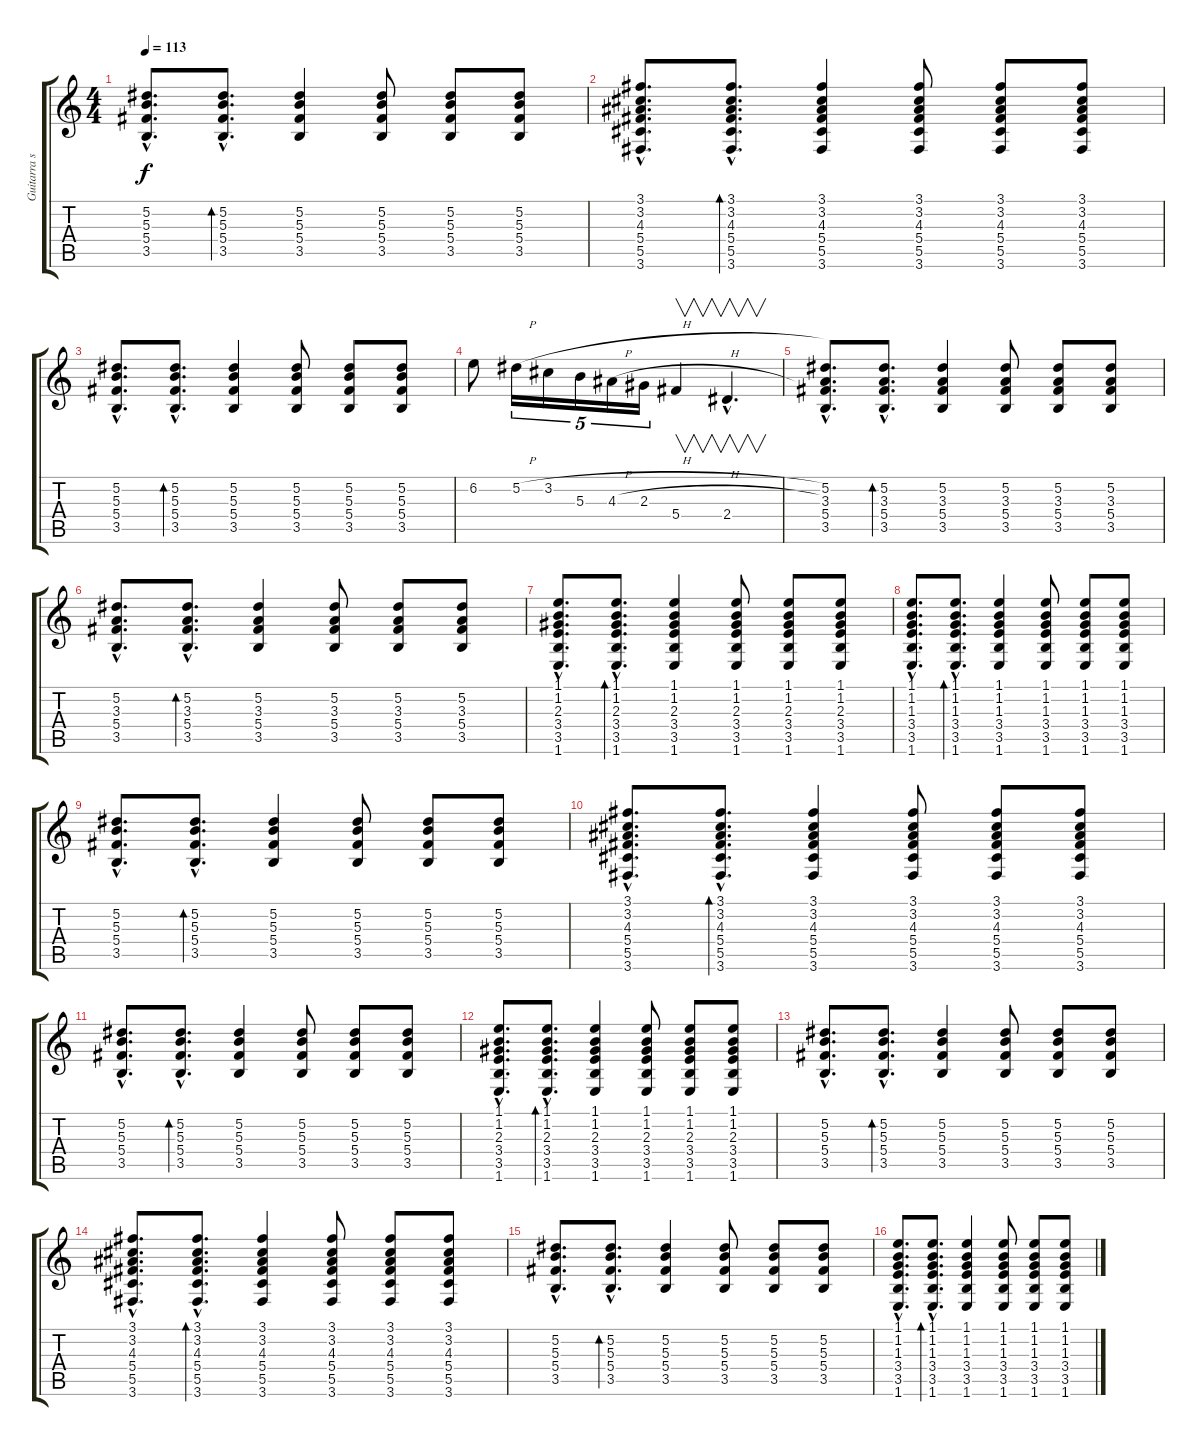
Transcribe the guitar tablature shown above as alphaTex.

\track ("Guitarra solista" "Guitarra s") {instrument acousticguitarsteel}
\staff {score tabs}
\tuning (Eb4 Bb3 Gb3 Db3 Ab2 Eb2) {hide}
\ts (4 4)
\tempo 113
\clef g2
\ks c
(5.2{hac} 5.3{hac} 5.4{hac} 3.5{hac}).8{d dy f} (5.2{hac} 5.3{hac} 5.4{hac} 3.5{hac}).8{d bd 240} (5.2 5.3 5.4 3.5).4 (5.2 5.3 5.4 3.5).8 (5.2 5.3 5.4 3.5).8 (5.2 5.3 5.4 3.5).8 |
(3.1{hac} 3.2{hac} 4.3{hac} 5.4{hac} 5.5{hac} 3.6{hac}).8{d} (3.1{hac} 3.2{hac} 4.3{hac} 5.4{hac} 5.5{hac} 3.6{hac}).8{d bd 240} (3.1 3.2 4.3 5.4 5.5 3.6).4 (3.1 3.2 4.3 5.4 5.5 3.6).8 (3.1 3.2 4.3 5.4 5.5 3.6).8 (3.1 3.2 4.3 5.4 5.5 3.6).8 |
(5.2{hac} 5.3{hac} 5.4{hac} 3.5{hac}).8{d} (5.2{hac} 5.3{hac} 5.4{hac} 3.5{hac}).8{d bd 240} (5.2 5.3 5.4 3.5).4 (5.2 5.3 5.4 3.5).8 (5.2 5.3 5.4 3.5).8 (5.2 5.3 5.4 3.5).8 |
6.2.8 5.2{h}.16{tu (5 4)} 3.2{h}.16{tu (5 4)} 5.3.16{tu (5 4)} 4.3{h}.16{tu (5 4)} 2.3{h}.16{tu (5 4)} 5.4.4{v} 2.4{hac}.4{v d} |
(5.2{hac} 3.3{hac} 5.4{hac} 3.5{hac}).8{d} (5.2{hac} 3.3{hac} 5.4{hac} 3.5{hac}).8{d bd 240} (5.2 3.3 5.4 3.5).4 (5.2 3.3 5.4 3.5).8 (5.2 3.3 5.4 3.5).8 (5.2 3.3 5.4 3.5).8 |
(5.2{hac} 3.3{hac} 5.4{hac} 3.5{hac}).8{d} (5.2{hac} 3.3{hac} 5.4{hac} 3.5{hac}).8{d bd 240} (5.2 3.3 5.4 3.5).4 (5.2 3.3 5.4 3.5).8 (5.2 3.3 5.4 3.5).8 (5.2 3.3 5.4 3.5).8 |
(1.1{hac} 1.2{hac} 2.3{hac} 3.4{hac} 3.5{hac} 1.6{hac}).8{d} (1.1{hac} 1.2{hac} 2.3{hac} 3.4{hac} 3.5{hac} 1.6{hac}).8{d bd 240} (1.1 1.2 2.3 3.4 3.5 1.6).4 (1.1 1.2 2.3 3.4 3.5 1.6).8 (1.1 1.2 2.3 3.4 3.5 1.6).8 (1.1 1.2 2.3 3.4 3.5 1.6).8 |
(1.1{hac} 1.2{hac} 1.3{hac} 3.4{hac} 3.5{hac} 1.6{hac}).8{d} (1.1{hac} 1.2{hac} 1.3{hac} 3.4{hac} 3.5{hac} 1.6{hac}).8{d bd 240} (1.1 1.2 1.3 3.4 3.5 1.6).4 (1.1 1.2 1.3 3.4 3.5 1.6).8 (1.1 1.2 1.3 3.4 3.5 1.6).8 (1.1 1.2 1.3 3.4 3.5 1.6).8 |
(5.2{hac} 5.3{hac} 5.4{hac} 3.5{hac}).8{d} (5.2{hac} 5.3{hac} 5.4{hac} 3.5{hac}).8{d bd 240} (5.2 5.3 5.4 3.5).4 (5.2 5.3 5.4 3.5).8 (5.2 5.3 5.4 3.5).8 (5.2 5.3 5.4 3.5).8 |
(3.1{hac} 3.2{hac} 4.3{hac} 5.4{hac} 5.5{hac} 3.6{hac}).8{d} (3.1{hac} 3.2{hac} 4.3{hac} 5.4{hac} 5.5{hac} 3.6{hac}).8{d bd 240} (3.1 3.2 4.3 5.4 5.5 3.6).4 (3.1 3.2 4.3 5.4 5.5 3.6).8 (3.1 3.2 4.3 5.4 5.5 3.6).8 (3.1 3.2 4.3 5.4 5.5 3.6).8 |
(5.2{hac} 5.3{hac} 5.4{hac} 3.5{hac}).8{d} (5.2{hac} 5.3{hac} 5.4{hac} 3.5{hac}).8{d bd 240} (5.2 5.3 5.4 3.5).4 (5.2 5.3 5.4 3.5).8 (5.2 5.3 5.4 3.5).8 (5.2 5.3 5.4 3.5).8 |
(1.1{hac} 1.2{hac} 2.3{hac} 3.4{hac} 3.5{hac} 1.6{hac}).8{d} (1.1{hac} 1.2{hac} 2.3{hac} 3.4{hac} 3.5{hac} 1.6{hac}).8{d bd 240} (1.1 1.2 2.3 3.4 3.5 1.6).4 (1.1 1.2 2.3 3.4 3.5 1.6).8 (1.1 1.2 2.3 3.4 3.5 1.6).8 (1.1 1.2 2.3 3.4 3.5 1.6).8 |
(5.2{hac} 5.3{hac} 5.4{hac} 3.5{hac}).8{d} (5.2{hac} 5.3{hac} 5.4{hac} 3.5{hac}).8{d bd 240} (5.2 5.3 5.4 3.5).4 (5.2 5.3 5.4 3.5).8 (5.2 5.3 5.4 3.5).8 (5.2 5.3 5.4 3.5).8 |
(3.1{hac} 3.2{hac} 4.3{hac} 5.4{hac} 5.5{hac} 3.6{hac}).8{d} (3.1{hac} 3.2{hac} 4.3{hac} 5.4{hac} 5.5{hac} 3.6{hac}).8{d bd 240} (3.1 3.2 4.3 5.4 5.5 3.6).4 (3.1 3.2 4.3 5.4 5.5 3.6).8 (3.1 3.2 4.3 5.4 5.5 3.6).8 (3.1 3.2 4.3 5.4 5.5 3.6).8 |
(5.2{hac} 5.3{hac} 5.4{hac} 3.5{hac}).8{d} (5.2{hac} 5.3{hac} 5.4{hac} 3.5{hac}).8{d bd 240} (5.2 5.3 5.4 3.5).4 (5.2 5.3 5.4 3.5).8 (5.2 5.3 5.4 3.5).8 (5.2 5.3 5.4 3.5).8 |
(1.1{hac} 1.2{hac} 1.3{hac} 3.4{hac} 3.5{hac} 1.6{hac}).8{d} (1.1{hac} 1.2{hac} 1.3{hac} 3.4{hac} 3.5{hac} 1.6{hac}).8{d bd 240} (1.1 1.2 1.3 3.4 3.5 1.6).4 (1.1 1.2 1.3 3.4 3.5 1.6).8 (1.1 1.2 1.3 3.4 3.5 1.6).8 (1.1 1.2 1.3 3.4 3.5 1.6).8
